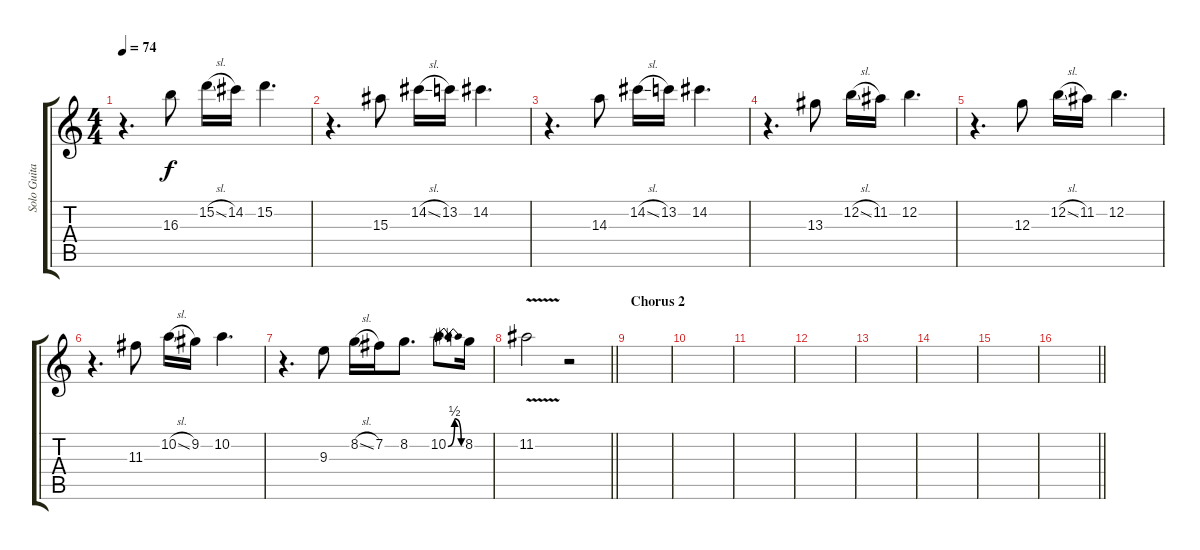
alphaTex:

\track ("Solo Guitar #2" "Solo Guita") {instrument distortionguitar}
\staff {score tabs}
\tuning (E4 B3 G3 D3 A2 E2) {hide}
\ts (4 4)
\tempo 74
\clef g2
\ks c
r.4{d dy f volume 12} 16.3.8 15.2{sl}.16 14.2.16 15.2.4{d} |
r.4{d} 15.3.8 14.2{sl}.16 13.2.16 14.2.4{d} |
r.4{d} 14.3.8 14.2{sl}.16 13.2.16 14.2.4{d} |
r.4{d} 13.3.8 12.2{sl}.16 11.2.16 12.2.4{d} |
r.4{d} 12.3.8 12.2{sl}.16 11.2.16 12.2.4{d} |
r.4{d} 11.3.8 10.2{sl}.16 9.2.16 10.2.4{d} |
r.4{d} 9.3.8 8.2{sl}.16 7.2.16 8.2.8{d} 10.2{be (bendrelease 0 0 30 2 30 2 60 0)}.8 8.2.16 |
\barLineRight lightlight
11.2{v}.2 r.2 |
\section ("" "Chorus 2")
|
|
|
|
|
|
|
\barLineRight lightlight
